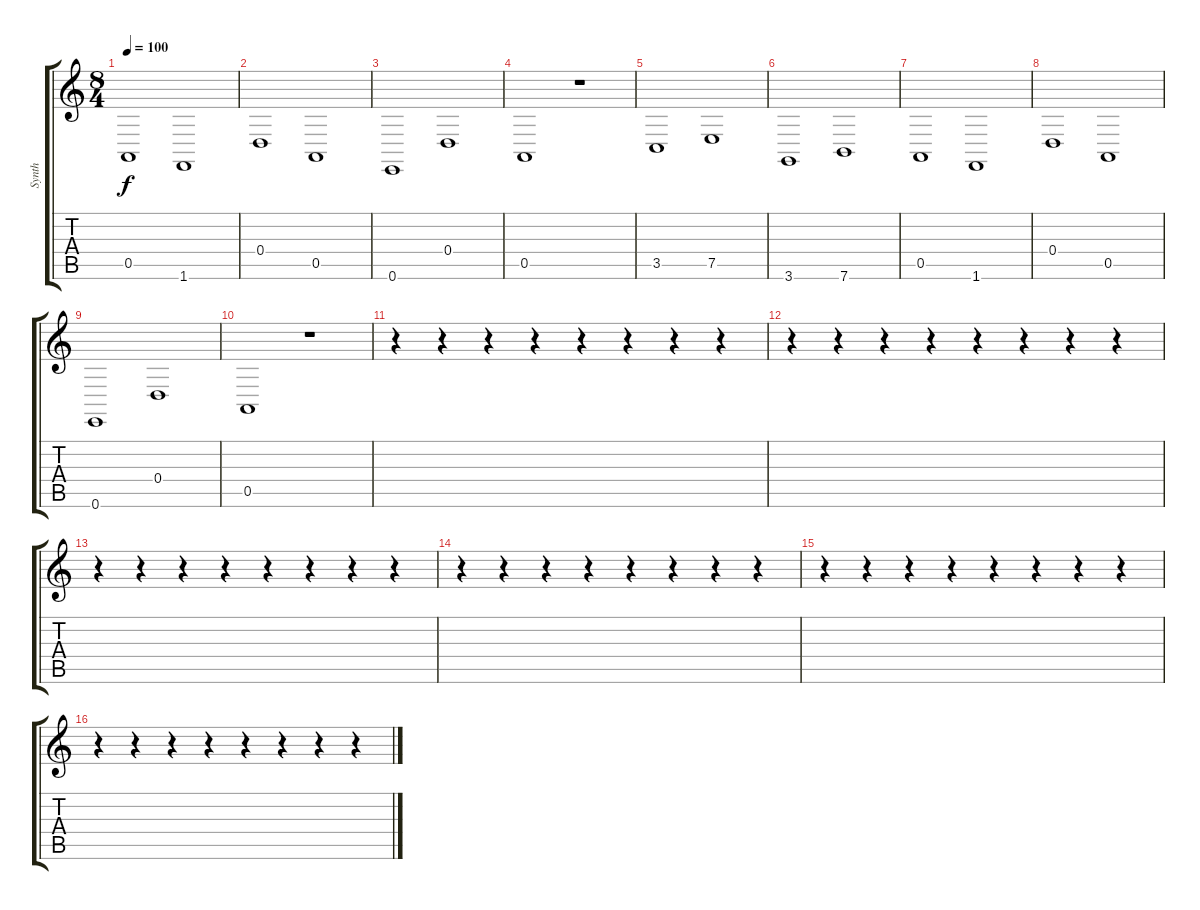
\track ("Synth" "Synth") {instrument stringensemble1}
\staff {score tabs}
\tuning (E4 B3 G3 D3 A2 E2) {hide}
\ts (8 4)
\tempo 100
\clef g2
\ks c
0.5.1{dy f} 1.6.1 |
0.4.1 0.5.1 |
0.6.1 0.4.1 |
0.5.1 r.1 |
3.5.1 7.5.1 |
3.6.1 7.6.1 |
0.5.1 1.6.1 |
0.4.1 0.5.1 |
0.6.1 0.4.1 |
0.5.1 r.1 |
r.4 r.4 r.4 r.4 r.4 r.4 r.4 r.4 |
r.4 r.4 r.4 r.4 r.4 r.4 r.4 r.4 |
r.4 r.4 r.4 r.4 r.4 r.4 r.4 r.4 |
r.4 r.4 r.4 r.4 r.4 r.4 r.4 r.4 |
r.4 r.4 r.4 r.4 r.4 r.4 r.4 r.4 |
r.4 r.4 r.4 r.4 r.4 r.4 r.4 r.4
